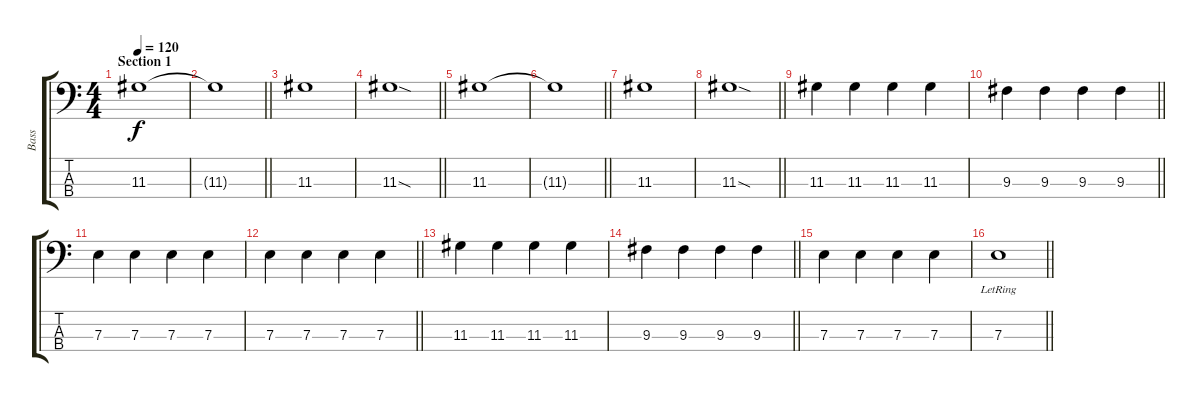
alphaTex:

\track ("Bass" "Bass") {instrument electricbasspick}
\staff {score tabs}
\tuning (G2 D2 A1 E1) {hide}
\ts (4 4)
\section ("" "Section 1")
\tempo 120
\clef f4
\ks c
11.3.1{dy f} |
\barLineRight lightlight
11.3{t}.1 |
11.3.1 |
\barLineRight lightlight
11.3{sod}.1 |
11.3.1 |
\barLineRight lightlight
11.3{t}.1 |
11.3.1 |
\barLineRight lightlight
11.3{sod}.1 |
11.3.4 11.3.4 11.3.4 11.3.4 |
\barLineRight lightlight
9.3.4 9.3.4 9.3.4 9.3.4 |
7.3.4 7.3.4 7.3.4 7.3.4 |
\barLineRight lightlight
7.3.4 7.3.4 7.3.4 7.3.4 |
11.3.4 11.3.4 11.3.4 11.3.4 |
\barLineRight lightlight
9.3.4 9.3.4 9.3.4 9.3.4 |
7.3.4 7.3.4 7.3.4 7.3.4 |
\barLineRight lightlight
7.3{lr}.1
